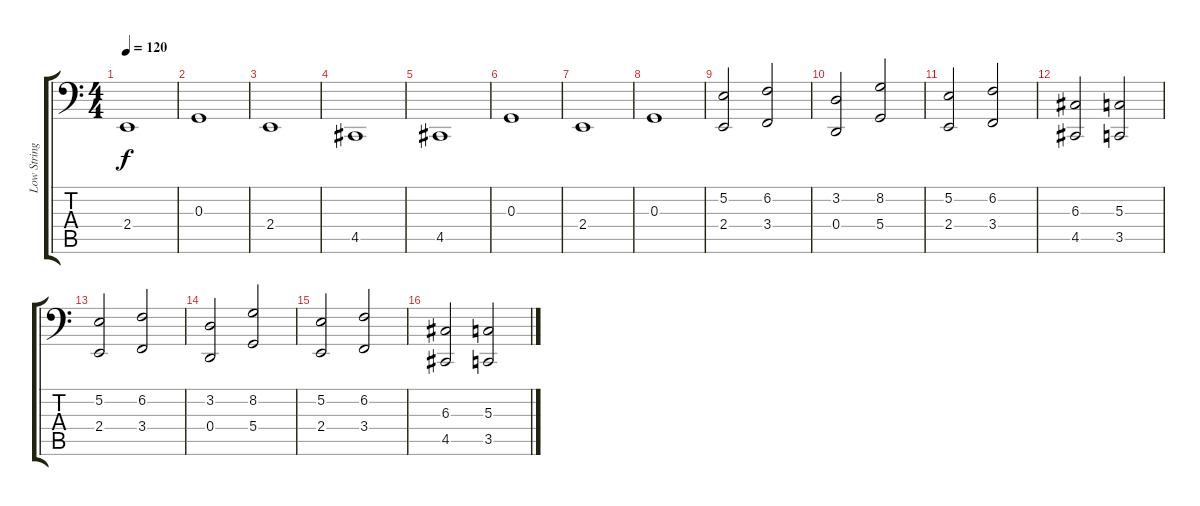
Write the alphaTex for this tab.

\track ("Low Strings" "Low String") {instrument stringensemble1}
\staff {score tabs}
\tuning (E3 B2 G2 D2 A1 E1) {hide}
\ts (4 4)
\tempo 120
\clef f4
\ks c
2.4.1{dy f} |
0.3.1 |
2.4.1 |
4.5.1 |
4.5.1 |
0.3.1 |
2.4.1 |
0.3.1 |
(5.2 2.4).2 (6.2 3.4).2 |
(3.2 0.4).2 (8.2 5.4).2 |
(5.2 2.4).2 (6.2 3.4).2 |
(6.3 4.5).2 (5.3 3.5).2 |
(5.2 2.4).2 (6.2 3.4).2 |
(3.2 0.4).2 (8.2 5.4).2 |
(5.2 2.4).2 (6.2 3.4).2 |
(6.3 4.5).2 (5.3 3.5).2
